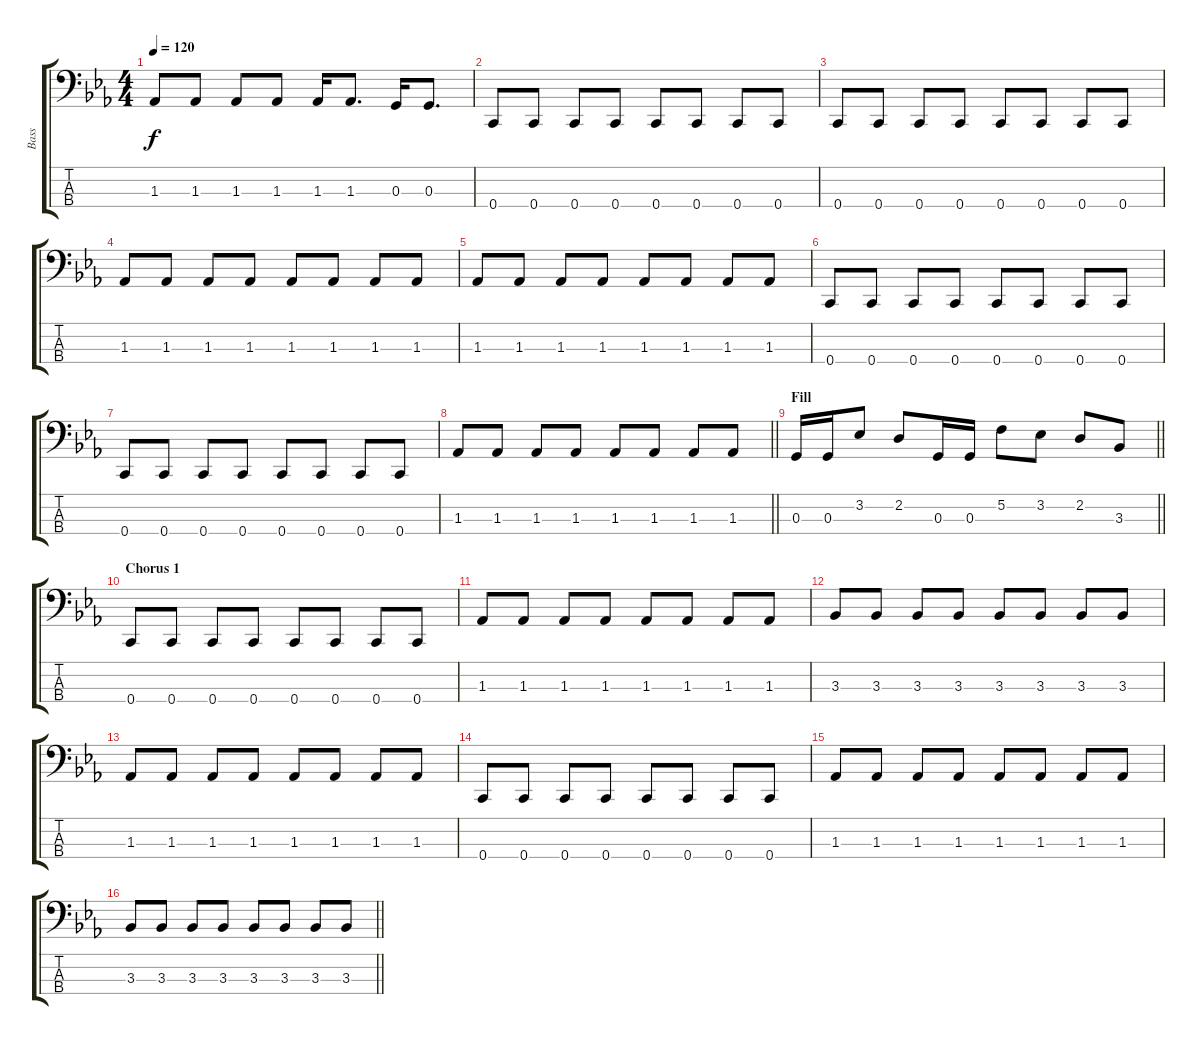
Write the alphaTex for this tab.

\track ("Bass" "Bass") {instrument electricbassfinger}
\staff {score tabs}
\tuning (F2 C2 G1 C1) {hide}
\ts (4 4)
\tempo 120
\clef f4
\ks cminor
1.3.8{dy f} 1.3.8 1.3.8 1.3.8 1.3.16 1.3.8{d} 0.3.16 0.3.8{d} |
0.4.8 0.4.8 0.4.8 0.4.8 0.4.8 0.4.8 0.4.8 0.4.8 |
0.4.8 0.4.8 0.4.8 0.4.8 0.4.8 0.4.8 0.4.8 0.4.8 |
1.3.8 1.3.8 1.3.8 1.3.8 1.3.8 1.3.8 1.3.8 1.3.8 |
1.3.8 1.3.8 1.3.8 1.3.8 1.3.8 1.3.8 1.3.8 1.3.8 |
0.4.8 0.4.8 0.4.8 0.4.8 0.4.8 0.4.8 0.4.8 0.4.8 |
0.4.8 0.4.8 0.4.8 0.4.8 0.4.8 0.4.8 0.4.8 0.4.8 |
\barLineRight lightlight
1.3.8 1.3.8 1.3.8 1.3.8 1.3.8 1.3.8 1.3.8 1.3.8 |
\section ("" "Fill")
\barLineRight lightlight
0.3.16 0.3.16 3.2.8 2.2.8 0.3.16 0.3.16 5.2.8 3.2.8 2.2.8 3.3.8 |
\section ("" "Chorus 1")
0.4.8 0.4.8 0.4.8 0.4.8 0.4.8 0.4.8 0.4.8 0.4.8 |
1.3.8 1.3.8 1.3.8 1.3.8 1.3.8 1.3.8 1.3.8 1.3.8 |
3.3.8 3.3.8 3.3.8 3.3.8 3.3.8 3.3.8 3.3.8 3.3.8 |
1.3.8 1.3.8 1.3.8 1.3.8 1.3.8 1.3.8 1.3.8 1.3.8 |
0.4.8 0.4.8 0.4.8 0.4.8 0.4.8 0.4.8 0.4.8 0.4.8 |
1.3.8 1.3.8 1.3.8 1.3.8 1.3.8 1.3.8 1.3.8 1.3.8 |
\barLineRight lightlight
3.3.8 3.3.8 3.3.8 3.3.8 3.3.8 3.3.8 3.3.8 3.3.8
